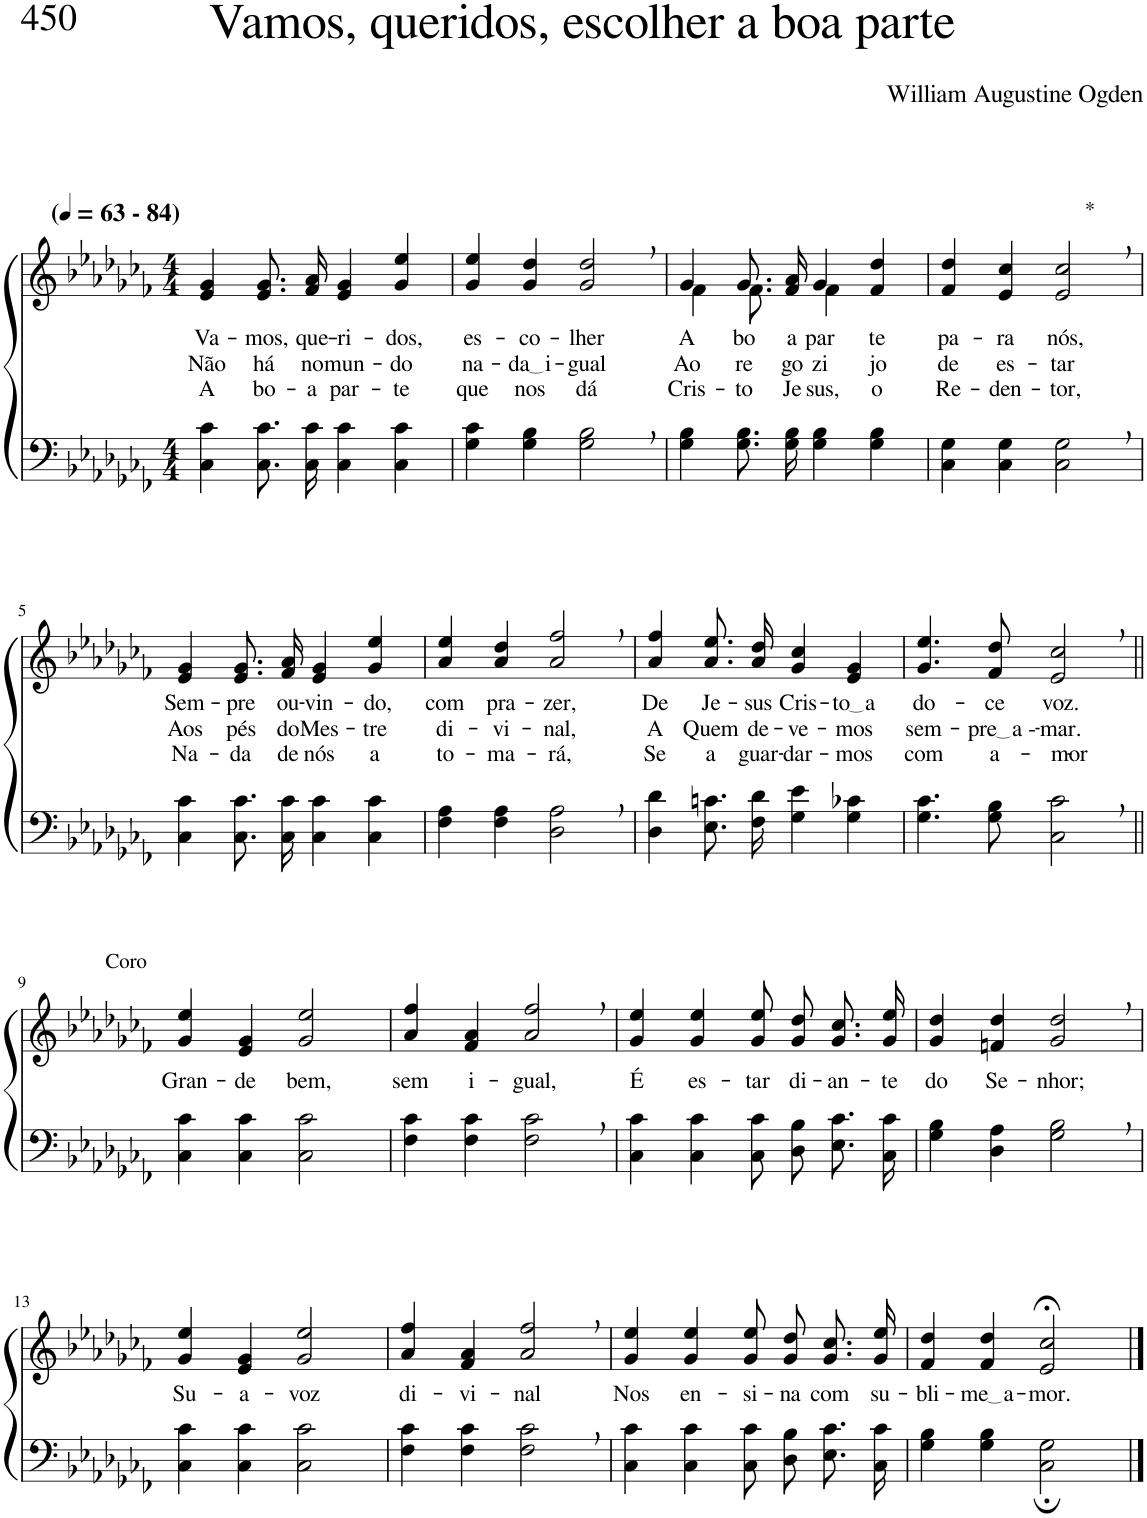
**kern	**kern	**text	**text	**text
*part2	*part1	*part1	*part1	*part1
*staff2	*staff1	*staff1	*staff1	*staff1
*I"Parte III e IV	*I"Parte I e II	*	*	*
*clefF4	*clefG2	*	*	*
*Trd2c3	*Trd2c3	*	*	*
*k[b-e-a-d-g-c-f-]	*k[b-e-a-d-g-c-f-]	*	*	*
*M4/4	*M4/4	*	*	*
*MM63	*MM63	*	*	*
=1	=1	=1	=1	=1
!	!LO:TX:a:B:t=(	!	!	!
!	!LO:TX:a:B:t=- 84)	!	!	!
!	!	!LO:LY:b	!LO:LY:b	!LO:LY:b
4C-\ 4c-\	4e-/ 4g-/	Va-	Não	A
!	!	!LO:LY:b	!LO:LY:b	!LO:LY:b
8.C-\ 8.c-\L	8.e-/ 8.g-/L	-mos,	há	bo-
!	!	!LO:LY:b	!LO:LY:b	!LO:LY:b
16C-\ 16c-\Jk	16f-/ 16a-/Jk	que-	no	-a
!	!	!LO:LY:b	!LO:LY:b	!LO:LY:b
4C-\ 4c-\	4e-/ 4g-/	-ri-	mun-	par-
!	!	!LO:LY:b	!LO:LY:b	!LO:LY:b
4C-\ 4c-\	4g-/ 4ee-/	-dos,	-do	-te
=2	=2	=2	=2	=2
!	!	!LO:LY:b	!LO:LY:b	!LO:LY:b
4G-\ 4c-\	4g-/ 4ee-/	es-	na-	que
!	!	!LO:LY:b	!LO:LY:b	!LO:LY:b
4G-\ 4B-\	4g-/ 4dd-/	-co-	da i	nos
!	!	!LO:LY:b	!LO:LY:b	!LO:LY:b
2G-\, 2B-\,	2g-/, 2dd-/,	-lher	-gual	dá
=3	=3	=3	=3	=3
*	*^	*	*	*
!	!	!	!LO:LY:b	!LO:LY:b	!LO:LY:b
4G-\ 4B-\	4g-/	4f-\	A	Ao	Cris-
!	!	!	!LO:LY:b	!LO:LY:b	!LO:LY:b
8.G-\ 8.B-\L	8.g-/L	8.f-\	bo-	re-	-to
!	!	!	!LO:LY:b	!LO:LY:b	!LO:LY:b
16G-\ 16B-\Jk	16f-/ 16a-/Jk	16ryy	-a	-go-	Je-
!	!	!	!LO:LY:b	!LO:LY:b	!LO:LY:b
4G-\ 4B-\	4g-/	4f-\	par-	-zi-	-sus,
!	!	!	!LO:LY:b	!LO:LY:b	!LO:LY:b
4G-\ 4B-\	4f-/ 4dd-/	4ryy	-te	jo	o
=4	=4	=4	=4	=4	=4
!	!	!	!LO:LY:b	!LO:LY:b	!LO:LY:b
*	*v	*v	*	*	*
4C-\ 4G-\	4f-/ 4dd-/	pa-	-de	Re-
!	!	!LO:LY:b	!LO:LY:b	!LO:LY:b
4C-\ 4G-\	4e-/ 4cc-/	-ra	es-	-den-
!	!LO:TX:a:t=*	!	!	!
!	!	!LO:LY:b	!LO:LY:b	!LO:LY:b
2C-\, 2G-\,	2e-/, 2cc-/,	nós,	-tar	-tor,
!!LO:LB:g=z
=5	=5	=5	=5	=5
!	!	!LO:LY:b	!LO:LY:b	!LO:LY:b
4C-\ 4c-\	4e-/ 4g-/	Sem-	Aos	Na-
!	!	!LO:LY:b	!LO:LY:b	!LO:LY:b
8.C-\ 8.c-\L	8.e-/ 8.g-/L	-pre	pés	-da
!	!	!LO:LY:b	!LO:LY:b	!LO:LY:b
16C-\ 16c-\Jk	16f-/ 16a-/Jk	ou-	do	de
!	!	!LO:LY:b	!LO:LY:b	!LO:LY:b
4C-\ 4c-\	4e-/ 4g-/	-vin-	Mes-	nós
!	!	!LO:LY:b	!LO:LY:b	!LO:LY:b
4C-\ 4c-\	4g-/ 4ee-/	-do,	-tre	a
=6	=6	=6	=6	=6
!	!	!LO:LY:b	!LO:LY:b	!LO:LY:b
4F-\ 4A-\	4a-/ 4ee-/	com	di-	to-
!	!	!LO:LY:b	!LO:LY:b	!LO:LY:b
4F-\ 4A-\	4a-/ 4dd-/	pra-	-vi-	-ma-
!	!	!LO:LY:b	!LO:LY:b	!LO:LY:b
2D-\, 2A-\,	2a-/, 2ff-/,	-zer,	-nal,	-rá,
=7	=7	=7	=7	=7
!	!	!LO:LY:b	!LO:LY:b	!LO:LY:b
4D-\ 4d-\	4a-/ 4ff-/	De	A	Se
!	!	!LO:LY:b	!LO:LY:b	!LO:LY:b
8.E-\ 8.cn\L	8.a-\ 8.ee-\L	Je-	Quem	a
!	!	!LO:LY:b	!LO:LY:b	!LO:LY:b
16F-\ 16d-\Jk	16a-\ 16dd-\Jk	-sus	de-	guar-
!	!	!LO:LY:b	!LO:LY:b	!LO:LY:b
4G-\ 4e-\	4g-/ 4cc-/	Cris-	-ve-	-dar-
!	!	!LO:LY:b	!LO:LY:b	!LO:LY:b
4G-\ 4c-X\	4e-/ 4g-/	to a	-mos	-mos
=8	=8	=8	=8	=8
!	!	!LO:LY:b	!LO:LY:b	!LO:LY:b
4.G-\ 4.c-\	4.g-/ 4.ee-/	do-	sem-	com
!	!	!LO:LY:b	!LO:LY:b	!LO:LY:b
8G-\ 8B-\	8f-/ 8dd-/	-ce	pre a -	a-
!	!	!LO:LY:b	!LO:LY:b	!LO:LY:b
2C-\, 2c-\,	2e-/, 2cc-/,	voz.	-mar.	-mor-
!!LO:LB:g=z
=9||	=9||	=9||	=9||	=9||
!	!LO:TX:a:t=Coro	!	!	!
!	!	!LO:LY:b	!	!
4C-\ 4c-\	4g-/ 4ee-/	Gran-	.	.
!	!	!LO:LY:b	!	!
4C-\ 4c-\	4e-/ 4g-/	-de	.	.
!	!	!LO:LY:b	!	!
2C-\ 2c-\	2g-/ 2ee-/	bem,	.	.
=10	=10	=10	=10	=10
!	!	!LO:LY:b	!	!
4F-\ 4c-\	4a-/ 4ff-/	sem	.	.
!	!	!LO:LY:b	!	!
4F-\ 4c-\	4f-/ 4a-/	i-	.	.
!	!	!LO:LY:b	!	!
2F-\, 2c-\,	2a-/, 2ff-/,	-gual,	.	.
=11	=11	=11	=11	=11
!	!	!LO:LY:b	!	!
4C-\ 4c-\	4g-/ 4ee-/	É	.	.
!	!	!LO:LY:b	!	!
4C-\ 4c-\	4g-/ 4ee-/	es-	.	.
!	!	!LO:LY:b	!	!
8C-\ 8c-\L	8g-\ 8ee-\L	-tar	.	.
!	!	!LO:LY:b	!	!
8D-\ 8B-\J	8g-\ 8dd-\J	di-	.	.
!	!	!LO:LY:b	!	!
8.E-\ 8.c-\L	8.g-\ 8.cc-\L	-an-	.	.
!	!	!LO:LY:b	!	!
16C-\ 16c-\Jk	16g-\ 16ee-\Jk	-te	.	.
=12	=12	=12	=12	=12
!	!	!LO:LY:b	!	!
4G-\ 4B-\	4g-/ 4dd-/	do	.	.
!	!	!LO:LY:b	!	!
4D-\ 4A-\	4fn/ 4dd-/	Se-	.	.
!	!	!LO:LY:b	!	!
2G-\, 2B-\,	2g-/, 2dd-/,	-nhor;	.	.
!!LO:LB:g=z
=13	=13	=13	=13	=13
!	!	!LO:LY:b	!	!
4C-\ 4c-\	4g-/ 4ee-/	Su-	.	.
!	!	!LO:LY:b	!	!
4C-\ 4c-\	4e-/ 4g-/	-a-	.	.
!	!	!LO:LY:b	!	!
2C-\ 2c-\	2g-/ 2ee-/	-voz	.	.
=14	=14	=14	=14	=14
!	!	!LO:LY:b	!	!
4F-\ 4c-\	4a-/ 4ff-/	di-	.	.
!	!	!LO:LY:b	!	!
4F-\ 4c-\	4f-/ 4a-/	-vi-	.	.
!	!	!LO:LY:b	!	!
2F-\, 2c-\,	2a-/, 2ff-/,	-nal	.	.
=15	=15	=15	=15	=15
!	!	!LO:LY:b	!	!
4C-\ 4c-\	4g-/ 4ee-/	Nos	.	.
!	!	!LO:LY:b	!	!
4C-\ 4c-\	4g-/ 4ee-/	en-	.	.
!	!	!LO:LY:b	!	!
8C-\ 8c-\L	8g-\ 8ee-\L	-si-	.	.
!	!	!LO:LY:b	!	!
8D-\ 8B-\J	8g-\ 8dd-\J	-na	.	.
!	!	!LO:LY:b	!	!
8.E-\ 8.c-\L	8.g-\ 8.cc-\L	com	.	.
!	!	!LO:LY:b	!	!
16C-\ 16c-\Jk	16g-\ 16ee-\Jk	su-	.	.
=16	=16	=16	=16	=16
!	!	!LO:LY:b	!	!
4G-\ 4B-\	4f-/ 4dd-/	-bli-	.	.
!	!	!LO:LY:b	!	!
4G-\ 4B-\	4f-/ 4dd-/	me a	.	.
!	!	!LO:LY:b	!	!
2C-\; 2G-\;	2e-/;< 2cc-/;<	-mor.	.	.
==	==	==	==	==
*-	*-	*-	*-	*-
